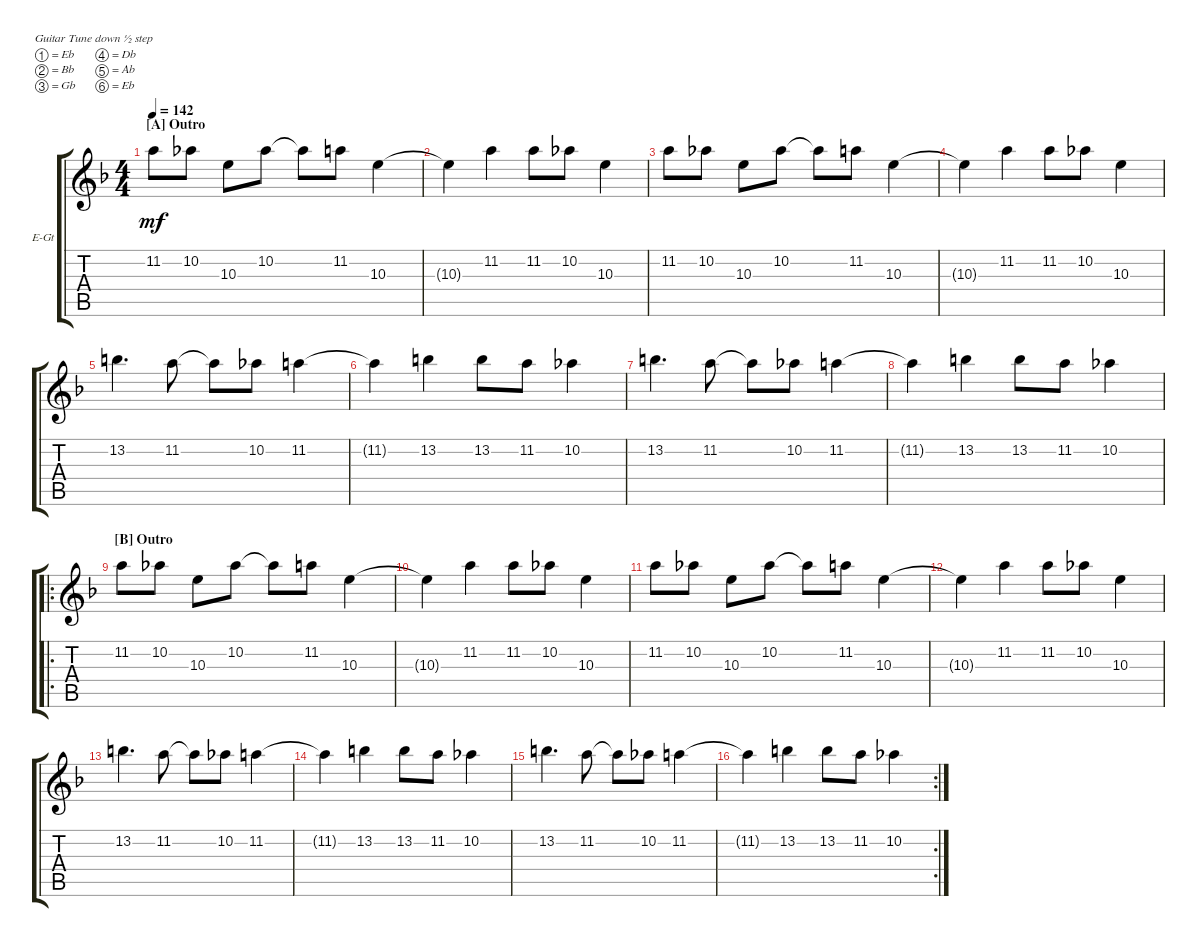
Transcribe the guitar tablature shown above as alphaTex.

\defaultSystemsLayout 4
\bracketExtendMode groupsimilarinstruments
\firstSystemTrackNameOrientation horizontal
\otherSystemsTrackNameOrientation horizontal
\track ("Larry Lead" "E-Gt") {instrument distortionguitar}
\staff {score tabs}
\tuning (Eb4 Bb3 Gb3 Db3 Ab2 Eb2)
\ts (4 4)
\section ("A" "Outro")
\tempo 142
\clef g2
\ks f
11.2.8{dy mf} 10.2.8 10.3.8 10.2.8 10.2{t}.8 11.2.8 10.3.4 |
10.3{t}.4 11.2.4 11.2.8 10.2.8 10.3.4 |
11.2.8 10.2.8 10.3.8 10.2.8 10.2{t}.8 11.2.8 10.3.4 |
10.3{t}.4 11.2.4 11.2.8 10.2.8 10.3.4 |
13.2.4{d} 11.2.8 11.2{t}.8 10.2.8 11.2.4 |
11.2{t}.4 13.2.4 13.2.8 11.2.8 10.2.4 |
13.2.4{d} 11.2.8 11.2{t}.8 10.2.8 11.2.4 |
11.2{t}.4 13.2.4 13.2.8 11.2.8 10.2.4 |
\ro
\section ("B" "Outro")
11.2.8 10.2.8 10.3.8 10.2.8 10.2{t}.8 11.2.8 10.3.4 |
10.3{t}.4 11.2.4 11.2.8 10.2.8 10.3.4 |
11.2.8 10.2.8 10.3.8 10.2.8 10.2{t}.8 11.2.8 10.3.4 |
10.3{t}.4 11.2.4 11.2.8 10.2.8 10.3.4 |
13.2.4{d} 11.2.8 11.2{t}.8 10.2.8 11.2.4 |
11.2{t}.4 13.2.4 13.2.8 11.2.8 10.2.4 |
13.2.4{d} 11.2.8 11.2{t}.8 10.2.8 11.2.4 |
\rc 2
11.2{t}.4 13.2.4 13.2.8 11.2.8 10.2.4
